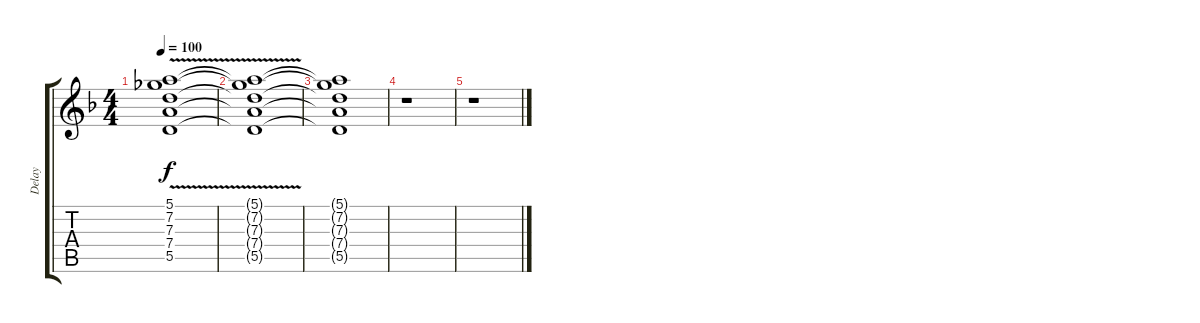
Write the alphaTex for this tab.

\track ("Delay " "Delay ") {instrument acousticguitarnylon}
\staff {score tabs}
\tuning (E4 B3 G3 D3 A2 E2) {hide}
\ts (4 4)
\tempo 100
\clef g2
\ks f
(5.1{v t} 7.2{v t} 7.3{v t} 7.4{v t} 5.5{v t}).1{dy f} |
(5.1{t} 7.2{t} 7.3{t} 7.4{t} 5.5{t}).1 |
(5.1{t} 7.2{t} 7.3{t} 7.4{t} 5.5{t}).1 |
r.1 |
r.1
